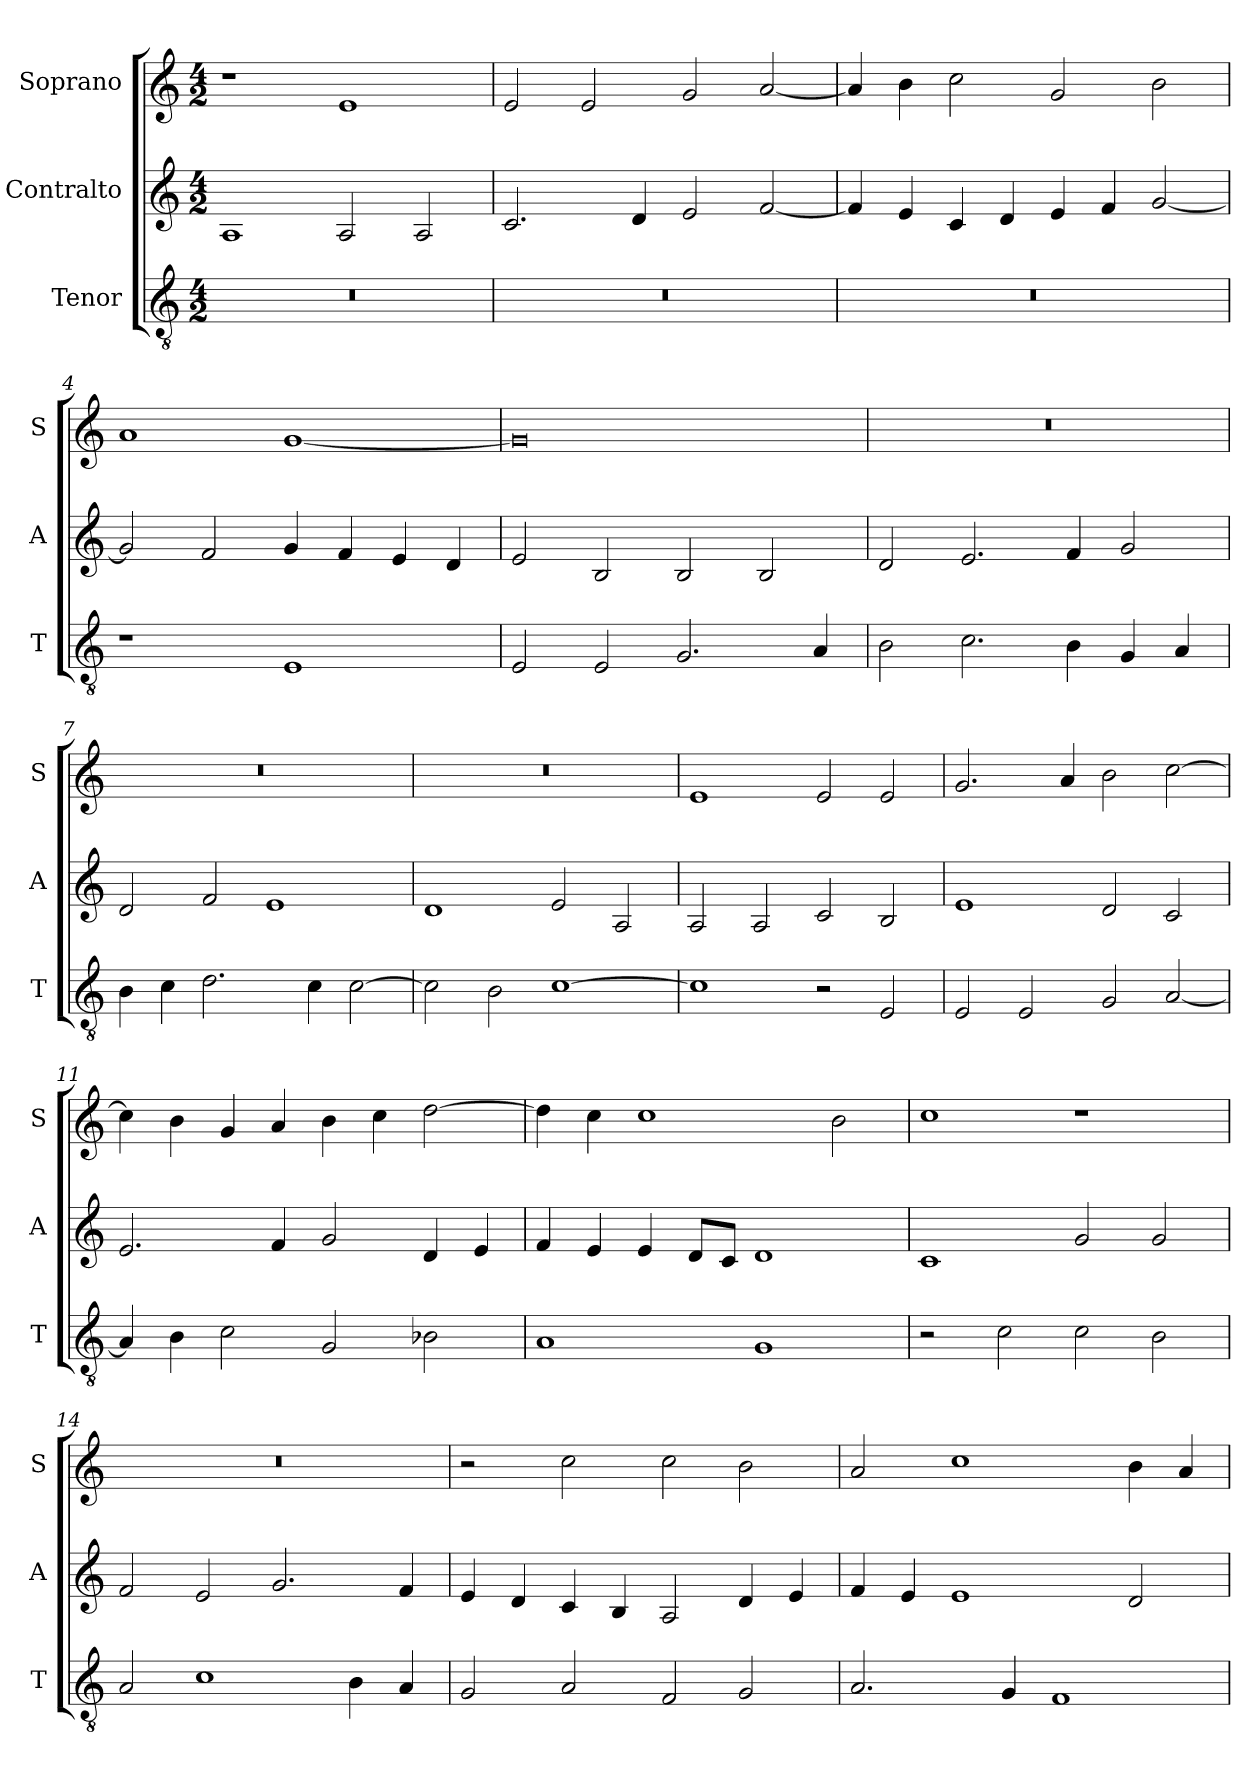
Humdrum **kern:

**kern	**kern	**kern
*part3	*part2	*part1
*staff3	*staff2	*staff1
*I"Tenor	*I"Contralto	*I"Soprano
*I'T	*I'A	*I'S
*clefGv2	*clefG2	*clefG2
*k[]	*k[]	*k[]
*A:aeo	*A:aeo	*A:aeo
*M4/2	*M4/2	*M4/2
=1	=1	=1
0r	1A	1r
.	2A	1e
.	2A	.
=2	=2	=2
0r	2.c	2e
.	.	2e
.	4d	.
.	2e	2g
.	[2f	[2a
=3	=3	=3
0r	4f]	4a]
.	4e	4b
.	4c	2cc
.	4d	.
.	4e	2g
.	4f	.
.	[2g	2b
=4	=4	=4
1r	2g]	1a
.	2f	.
1E	4g	[1g
.	4f	.
.	4e	.
.	4d	.
=5	=5	=5
2E	2e	0g]
2E	2B	.
2.G	2B	.
.	2B	.
4A	.	.
=6	=6	=6
2B	2d	0r
2.c	2.e	.
4B	4f	.
4G	2g	.
4A	.	.
=7	=7	=7
4B	2d	0r
4c	.	.
2.d	2f	.
.	1e	.
4c	.	.
[2c	.	.
=8	=8	=8
2c]	1d	0r
2B	.	.
[1c	2e	.
.	2A	.
=9	=9	=9
1c]	2A	1e
.	2A	.
2r	2c	2e
2E	2B	2e
=10	=10	=10
2E	1e	2.g
2E	.	.
.	.	4a
2G	2d	2b
[2A	2c	[2cc
=11	=11	=11
4A]	2.e	4cc]
4B	.	4b
2c	.	4g
.	4f	4a
2G	2g	4b
.	.	4cc
2B-X	4d	[2dd
.	4e	.
=12	=12	=12
1A	4f	4dd]
.	4e	4cc
.	4e	1cc
.	8d/L	.
.	8c/J	.
1G	1d	.
.	.	2b
=13	=13	=13
2r	1c	1cc
2c	.	.
2c	2g	1r
2B	2g	.
=14	=14	=14
2A	2f	0r
1c	2e	.
.	2.g	.
4B	.	.
4A	4f	.
=15	=15	=15
2G	4e	2r
.	4d	.
2A	4c	2cc
.	4B	.
2F	2A	2cc
2G	4d	2b
.	4e	.
=16	=16	=16
2.A	4f	2a
.	4e	.
.	1e	1cc
4G	.	.
1F	.	.
.	2d	4b
.	.	4a
=	=	=
*-	*-	*-
